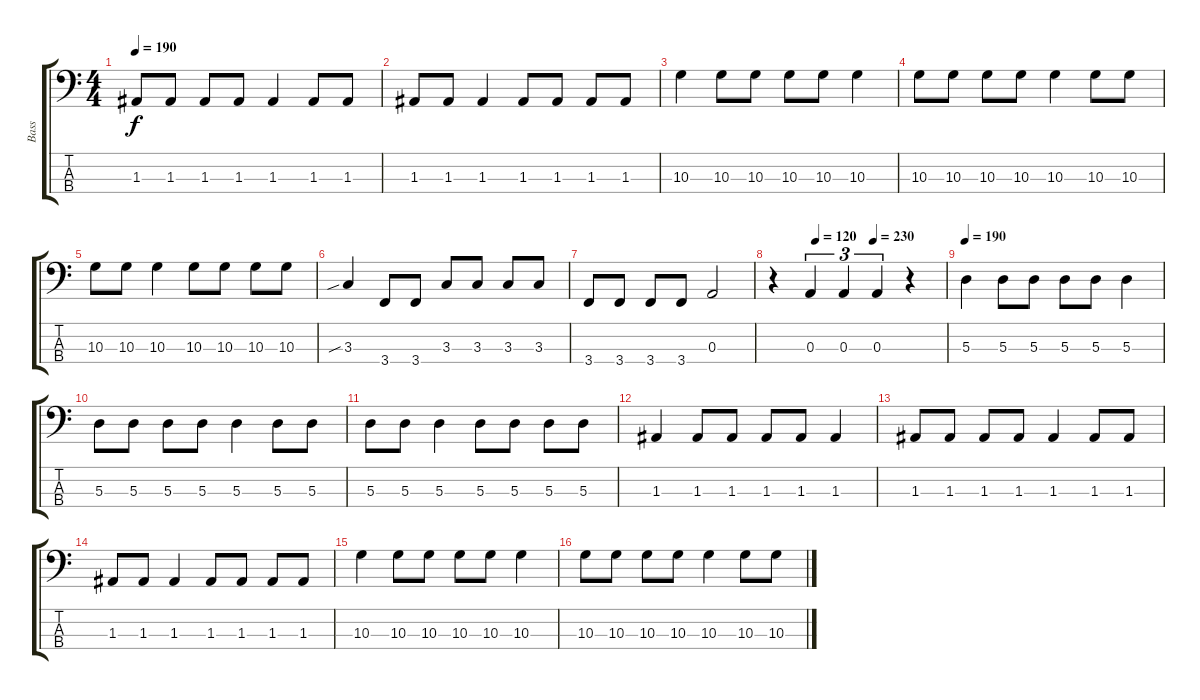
\track ("Bass" "Bass") {instrument electricbasspick}
\staff {score tabs}
\tuning (G2 D2 A1 D1) {hide}
\ts (4 4)
\tempo 190
\clef f4
\ks c
1.3.8{dy f} 1.3.8 1.3.8 1.3.8 1.3.4 1.3.8 1.3.8 |
1.3.8 1.3.8 1.3.4 1.3.8 1.3.8 1.3.8 1.3.8 |
10.3.4 10.3.8 10.3.8 10.3.8 10.3.8 10.3.4 |
10.3.8 10.3.8 10.3.8 10.3.8 10.3.4 10.3.8 10.3.8 |
10.3.8 10.3.8 10.3.4 10.3.8 10.3.8 10.3.8 10.3.8 |
3.3{sib}.4 3.4.8 3.4.8 3.3.8 3.3.8 3.3.8 3.3.8 |
3.4.8 3.4.8 3.4.8 3.4.8 0.3.2 |
\tempo (120 0.25)
\tempo (230 0.5833333333333334)
r.4 0.3.4{tu (3 2)} 0.3.4{tu (3 2)} 0.3.4{tu (3 2)} r.4 |
\tempo 190
5.3.4 5.3.8 5.3.8 5.3.8 5.3.8 5.3.4 |
5.3.8 5.3.8 5.3.8 5.3.8 5.3.4 5.3.8 5.3.8 |
5.3.8 5.3.8 5.3.4 5.3.8 5.3.8 5.3.8 5.3.8 |
1.3.4 1.3.8 1.3.8 1.3.8 1.3.8 1.3.4 |
1.3.8 1.3.8 1.3.8 1.3.8 1.3.4 1.3.8 1.3.8 |
1.3.8 1.3.8 1.3.4 1.3.8 1.3.8 1.3.8 1.3.8 |
10.3.4 10.3.8 10.3.8 10.3.8 10.3.8 10.3.4 |
10.3.8 10.3.8 10.3.8 10.3.8 10.3.4 10.3.8 10.3.8
